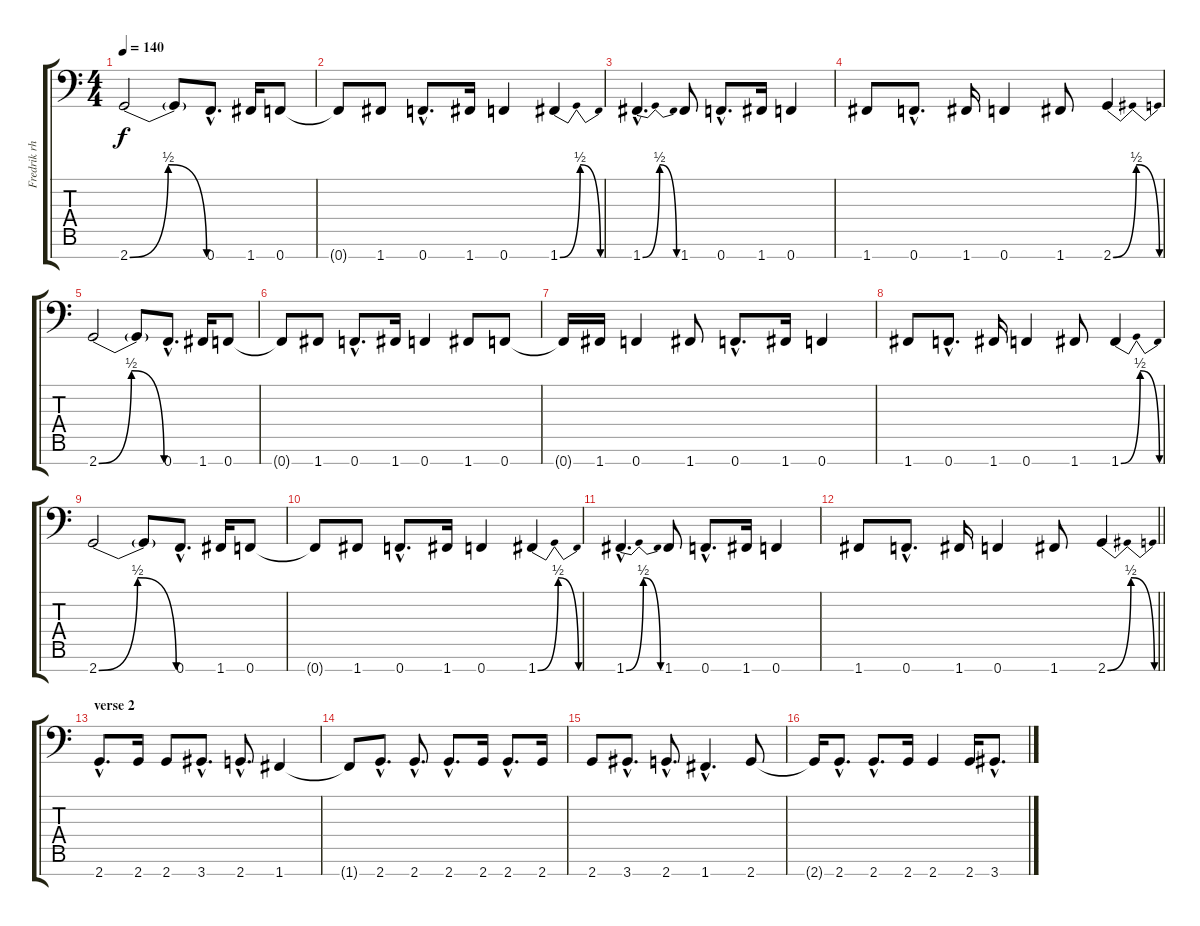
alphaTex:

\track ("Fredrik rhythm" "Fredrik rh") {instrument overdrivenguitar}
\staff {score tabs}
\tuning (Bb3 Gb3 Db3 Ab2 Eb2 Bb1 F1) {hide}
\ts (4 4)
\tempo 140
\clef f4
\ks c
2.7{be (bendrelease 0 0 2 2 27 2 60 0)}.2{dy f} 2.7{t}.8 0.7{hac}.8{d} 1.7.16 0.7.8 |
0.7{t}.8 1.7.8 0.7{hac}.8{d} 1.7.16 0.7.4 1.7{be (bendrelease 0 0 2 2 2 2 60 0)}.4 |
1.7{be (bendrelease 0 0 2 2 2 2 60 0) hac}.4{d} 1.7.8 0.7{hac}.8{d} 1.7.16 0.7.4 |
1.7.8 0.7{hac}.8{d} 1.7.16 0.7.4 1.7.8 2.7{be (bendrelease 0 0 2 2 27 2 60 0)}.4 |
2.7{be (bendrelease 0 0 2 2 27 2 60 0)}.2 2.7{t}.8 0.7{hac}.8{d} 1.7.16 0.7.8 |
0.7{t}.8 1.7.8 0.7{hac}.8{d} 1.7.16 0.7.4 1.7.8 0.7.8 |
0.7{t}.16 1.7.16 0.7.4 1.7.8 0.7{hac}.8{d} 1.7.16 0.7.4 |
1.7.8 0.7{hac}.8{d} 1.7.16 0.7.4 1.7.8 1.7{be (bendrelease 0 0 2 2 27 2 60 0)}.4 |
2.7{be (bendrelease 0 0 2 2 27 2 60 0)}.2 2.7{t}.8 0.7{hac}.8{d} 1.7.16 0.7.8 |
0.7{t}.8 1.7.8 0.7{hac}.8{d} 1.7.16 0.7.4 1.7{be (bendrelease 0 0 2 2 2 2 60 0)}.4 |
1.7{be (bendrelease 0 0 2 2 2 2 60 0) hac}.4{d} 1.7.8 0.7{hac}.8{d} 1.7.16 0.7.4 |
\barLineRight lightlight
1.7.8 0.7{hac}.8{d} 1.7.16 0.7.4 1.7.8 2.7{be (bendrelease 0 0 2 2 27 2 60 0)}.4 |
\section ("" "verse 2")
2.7{hac}.8{d} 2.7.16 2.7.8 3.7{hac}.8{d} 2.7{hac}.8{d} 1.7.4 |
1.7{t}.8 2.7{hac}.8{d} 2.7{hac}.8{d} 2.7{hac}.8{d} 2.7.16 2.7{hac}.8{d} 2.7.16 |
2.7.8 3.7{hac}.8{d} 2.7{hac}.8{d} 1.7{hac}.4{d} 2.7.8 |
2.7{t}.16 2.7{hac}.8{d} 2.7{hac}.8{d} 2.7.16 2.7.4 2.7.16 3.7{hac}.8{d}
